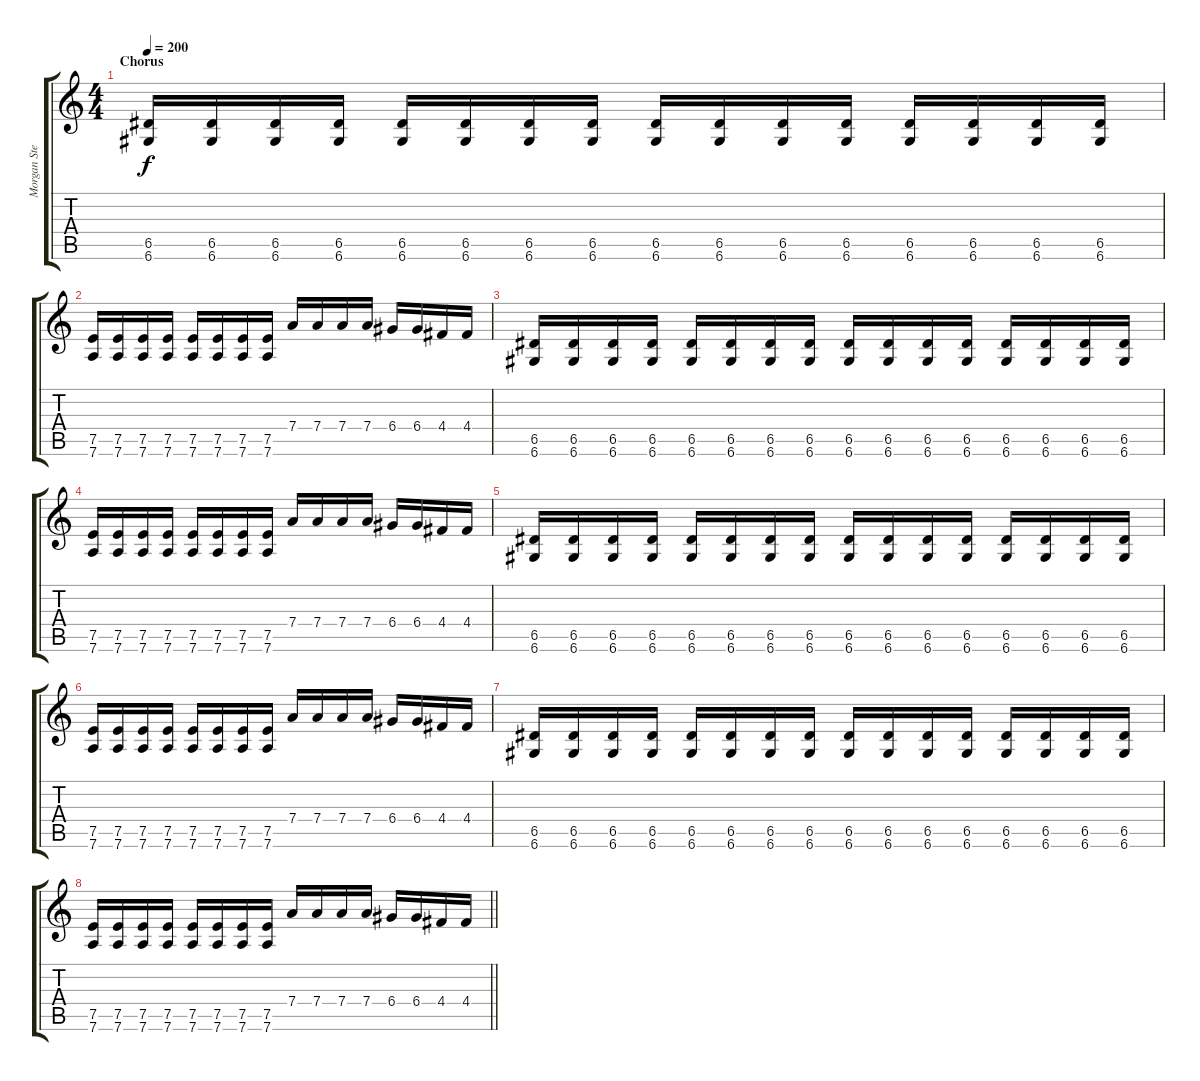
\track ("Morgan Steinmeyer Håkansson " "Morgan Ste") {instrument distortionguitar}
\staff {score tabs}
\tuning (E4 B3 G3 D3 A2 D2) {hide}
\ts (4 4)
\section ("" "Chorus")
\tempo 200
\clef g2
\ks c
(6.5 6.6).16{dy f} (6.5 6.6).16 (6.5 6.6).16 (6.5 6.6).16 (6.5 6.6).16 (6.5 6.6).16 (6.5 6.6).16 (6.5 6.6).16 (6.5 6.6).16 (6.5 6.6).16 (6.5 6.6).16 (6.5 6.6).16 (6.5 6.6).16 (6.5 6.6).16 (6.5 6.6).16 (6.5 6.6).16 |
(7.5 7.6).16 (7.5 7.6).16 (7.5 7.6).16 (7.5 7.6).16 (7.5 7.6).16 (7.5 7.6).16 (7.5 7.6).16 (7.5 7.6).16 7.4.16 7.4.16 7.4.16 7.4.16 6.4.16 6.4.16 4.4.16 4.4.16 |
(6.5 6.6).16 (6.5 6.6).16 (6.5 6.6).16 (6.5 6.6).16 (6.5 6.6).16 (6.5 6.6).16 (6.5 6.6).16 (6.5 6.6).16 (6.5 6.6).16 (6.5 6.6).16 (6.5 6.6).16 (6.5 6.6).16 (6.5 6.6).16 (6.5 6.6).16 (6.5 6.6).16 (6.5 6.6).16 |
(7.5 7.6).16 (7.5 7.6).16 (7.5 7.6).16 (7.5 7.6).16 (7.5 7.6).16 (7.5 7.6).16 (7.5 7.6).16 (7.5 7.6).16 7.4.16 7.4.16 7.4.16 7.4.16 6.4.16 6.4.16 4.4.16 4.4.16 |
(6.5 6.6).16 (6.5 6.6).16 (6.5 6.6).16 (6.5 6.6).16 (6.5 6.6).16 (6.5 6.6).16 (6.5 6.6).16 (6.5 6.6).16 (6.5 6.6).16 (6.5 6.6).16 (6.5 6.6).16 (6.5 6.6).16 (6.5 6.6).16 (6.5 6.6).16 (6.5 6.6).16 (6.5 6.6).16 |
(7.5 7.6).16 (7.5 7.6).16 (7.5 7.6).16 (7.5 7.6).16 (7.5 7.6).16 (7.5 7.6).16 (7.5 7.6).16 (7.5 7.6).16 7.4.16 7.4.16 7.4.16 7.4.16 6.4.16 6.4.16 4.4.16 4.4.16 |
(6.5 6.6).16 (6.5 6.6).16 (6.5 6.6).16 (6.5 6.6).16 (6.5 6.6).16 (6.5 6.6).16 (6.5 6.6).16 (6.5 6.6).16 (6.5 6.6).16 (6.5 6.6).16 (6.5 6.6).16 (6.5 6.6).16 (6.5 6.6).16 (6.5 6.6).16 (6.5 6.6).16 (6.5 6.6).16 |
\barLineRight lightlight
(7.5 7.6).16 (7.5 7.6).16 (7.5 7.6).16 (7.5 7.6).16 (7.5 7.6).16 (7.5 7.6).16 (7.5 7.6).16 (7.5 7.6).16 7.4.16 7.4.16 7.4.16 7.4.16 6.4.16 6.4.16 4.4.16 4.4.16
